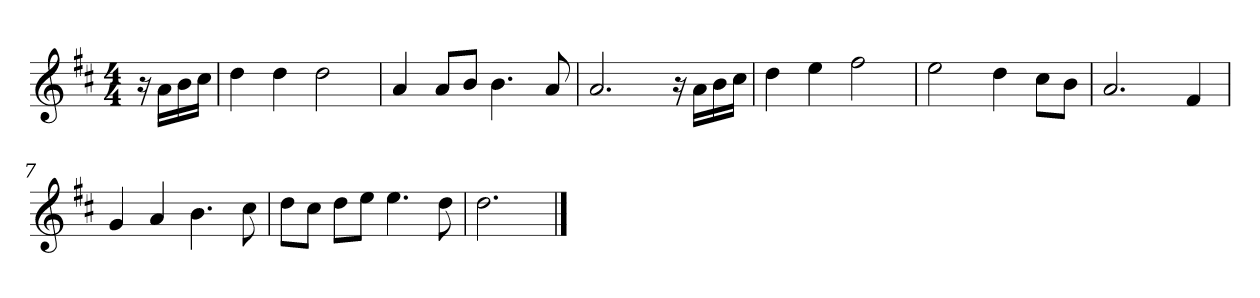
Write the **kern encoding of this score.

**kern
*part1
*staff1
*k[f#c#]
*M4/4
*MM120
=
16r
16aLL
16b
16cc#JJ
=1
4dd
4dd
2dd
=2
4a
8aL
8bJ
4.b
8a
=3
2.a
16r
16aLL
16b
16cc#JJ
=4
4dd
4ee
2ff#
=5
2ee
4dd
8cc#L
8bJ
=6
2.a
4f#
=7
4g
4a
4.b
8cc#
=8
8ddL
8cc#J
8ddL
8eeJ
4.ee
8dd
=9
2.dd
==
*-
